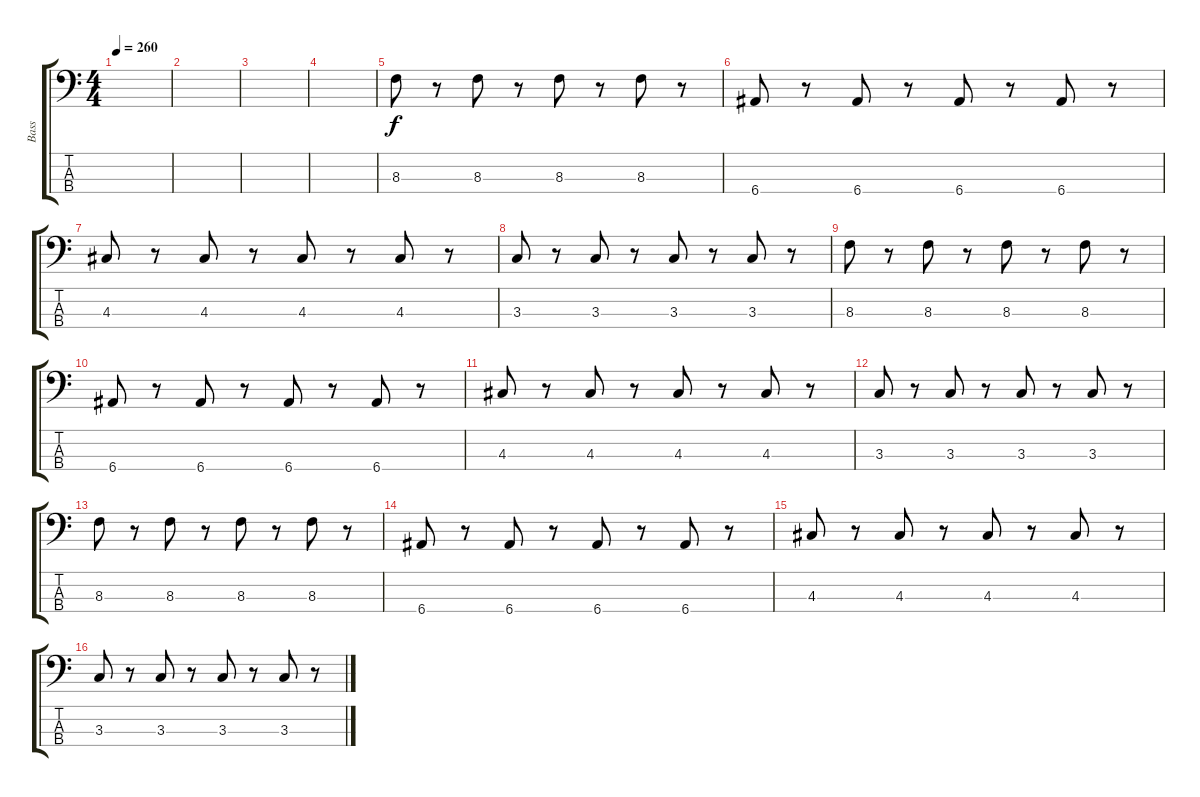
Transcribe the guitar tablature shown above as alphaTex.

\track ("Bass" "Bass") {instrument electricbasspick}
\staff {score tabs}
\tuning (G2 D2 A1 E1) {hide}
\ts (4 4)
\tempo 260
\clef f4
\ks c
|
|
|
|
8.3.8 r.8 8.3.8 r.8 8.3.8 r.8 8.3.8 r.8 |
6.4.8 r.8 6.4.8 r.8 6.4.8 r.8 6.4.8 r.8 |
4.3.8 r.8 4.3.8 r.8 4.3.8 r.8 4.3.8 r.8 |
3.3.8 r.8 3.3.8 r.8 3.3.8 r.8 3.3.8 r.8 |
8.3.8 r.8 8.3.8 r.8 8.3.8 r.8 8.3.8 r.8 |
6.4.8 r.8 6.4.8 r.8 6.4.8 r.8 6.4.8 r.8 |
4.3.8 r.8 4.3.8 r.8 4.3.8 r.8 4.3.8 r.8 |
3.3.8 r.8 3.3.8 r.8 3.3.8 r.8 3.3.8 r.8 |
8.3.8 r.8 8.3.8 r.8 8.3.8 r.8 8.3.8 r.8 |
6.4.8 r.8 6.4.8 r.8 6.4.8 r.8 6.4.8 r.8 |
4.3.8 r.8 4.3.8 r.8 4.3.8 r.8 4.3.8 r.8 |
3.3.8 r.8 3.3.8 r.8 3.3.8 r.8 3.3.8 r.8
